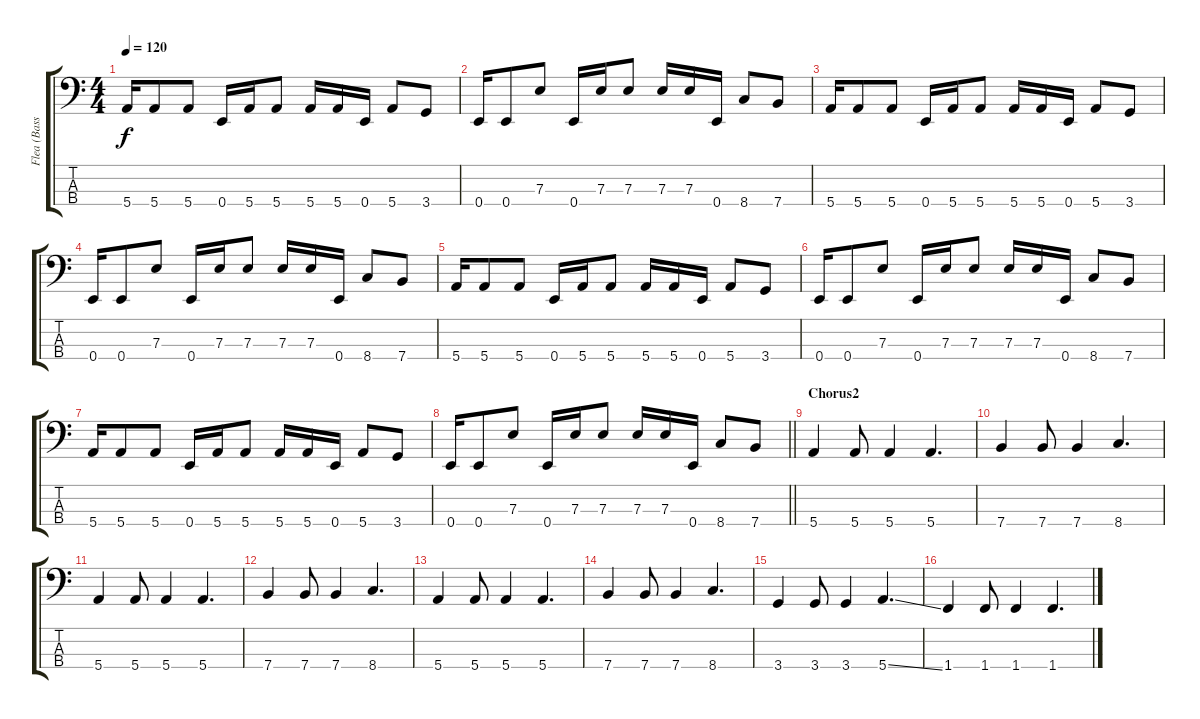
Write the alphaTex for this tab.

\track ("Flea (Bass)" "Flea (Bass") {instrument electricbassfinger}
\staff {score tabs}
\tuning (G2 D2 A1 E1) {hide}
\ts (4 4)
\tempo 120
\clef f4
\ks c
5.4.16{dy f} 5.4.8 5.4.8 0.4.16 5.4.16 5.4.8 5.4.16 5.4.16 0.4.16 5.4.8 3.4.8 |
0.4.16 0.4.8 7.3.8 0.4.16 7.3.16 7.3.8 7.3.16 7.3.16 0.4.16 8.4.8 7.4.8 |
5.4.16 5.4.8 5.4.8 0.4.16 5.4.16 5.4.8 5.4.16 5.4.16 0.4.16 5.4.8 3.4.8 |
0.4.16 0.4.8 7.3.8 0.4.16 7.3.16 7.3.8 7.3.16 7.3.16 0.4.16 8.4.8 7.4.8 |
5.4.16 5.4.8 5.4.8 0.4.16 5.4.16 5.4.8 5.4.16 5.4.16 0.4.16 5.4.8 3.4.8 |
0.4.16 0.4.8 7.3.8 0.4.16 7.3.16 7.3.8 7.3.16 7.3.16 0.4.16 8.4.8 7.4.8 |
5.4.16 5.4.8 5.4.8 0.4.16 5.4.16 5.4.8 5.4.16 5.4.16 0.4.16 5.4.8 3.4.8 |
\barLineRight lightlight
0.4.16 0.4.8 7.3.8 0.4.16 7.3.16 7.3.8 7.3.16 7.3.16 0.4.16 8.4.8 7.4.8 |
\section ("" "Chorus2")
5.4.4 5.4.8 5.4.4 5.4.4{d} |
7.4.4 7.4.8 7.4.4 8.4.4{d} |
5.4.4 5.4.8 5.4.4 5.4.4{d} |
7.4.4 7.4.8 7.4.4 8.4.4{d} |
5.4.4 5.4.8 5.4.4 5.4.4{d} |
7.4.4 7.4.8 7.4.4 8.4.4{d} |
3.4.4 3.4.8 3.4.4 5.4{ss}.4{d} |
1.4.4 1.4.8 1.4.4 1.4.4{d}
